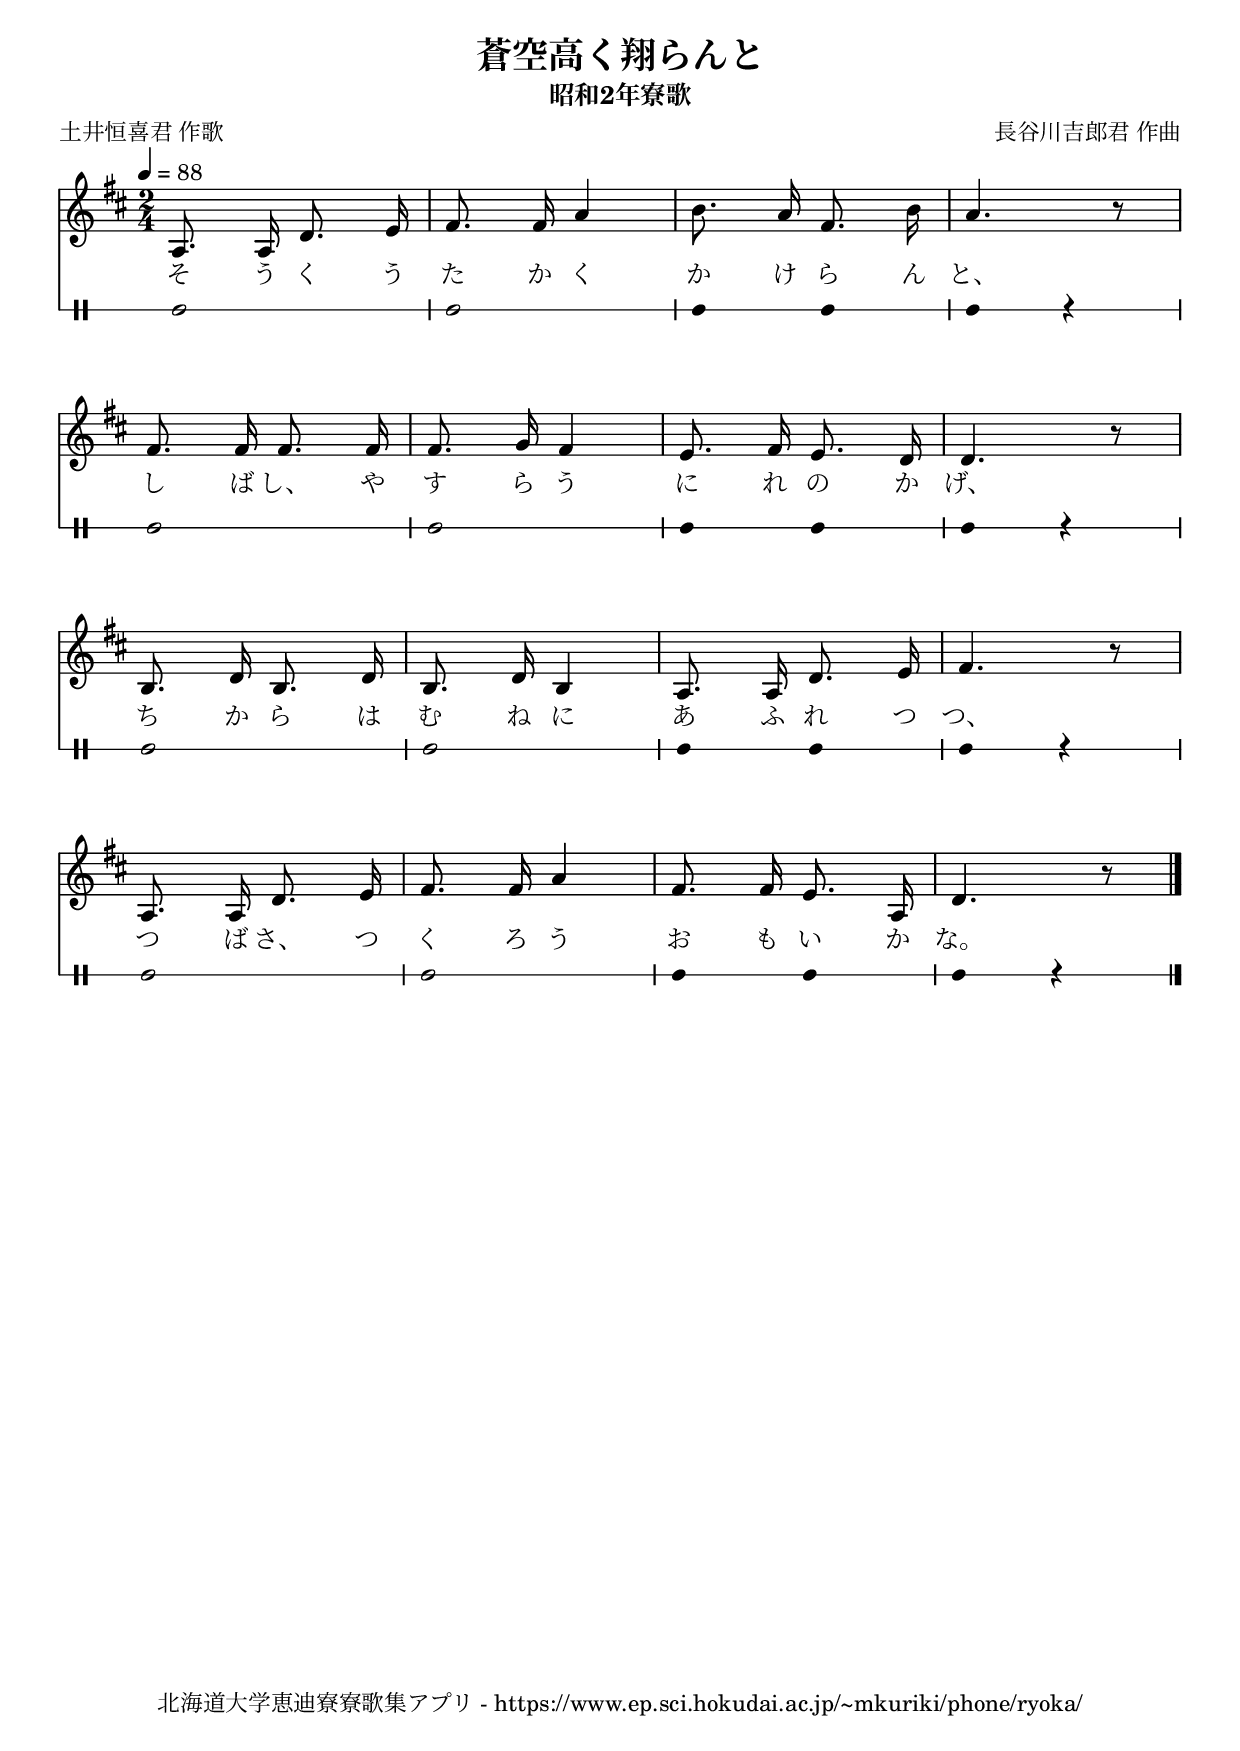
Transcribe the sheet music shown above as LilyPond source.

\version "2.18.2"

\paper {indent = 0}

\header {
  title = "蒼空高く翔らんと"
  subtitle = "昭和2年寮歌"
  composer = "長谷川吉郎君 作曲"
  poet = "土井恒喜君 作歌"
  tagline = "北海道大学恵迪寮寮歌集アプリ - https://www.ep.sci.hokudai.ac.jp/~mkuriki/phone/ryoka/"
}


melody = \relative c'{
  \tempo 4 = 88
  \autoBeamOff
  \numericTimeSignature
  \override BreathingSign.text = \markup { \musicglyph #"scripts.upedaltoe" } % ブレスの記号指定
  \key d \major  
  \time 2/4 
  a8. a16 d8. e16 | 
  fis8. fis16 a4 | 
  b8. a16 fis8. b16 | 
  a4. r8 | \break
  fis8. fis16 fis8. fis16 | 
  fis8. g16 fis4 | 
  e8. fis16 e8. d16 | 
  d4. r8 | \break
  b8. d16 b8. d16 | 
  b8. d16 b4 | 
  a8. a16 d8. e16 | 
  fis4. r8 | \break 
  a,8. a16 d8. e16 | 
  fis8. fis16 a4 | 
  fis8. fis16 e8. a,16 | 
  d4. r8 | 
  \bar "|."|
}

text = \lyricmode {
  そ う く う | 
  た か く | 
  か け ら ん | 
  と、 | 
  し ば し、 や | 
  す ら う | 
  に れ の か | 
  げ、 | 
  ち か ら は | 
  む ね に | 
  あ ふ れ つ | 
  つ、 | 
  つ ば さ、 つ | 
  く ろ う | 
  お も い か | 
  な。
}

harmony = \chordmode {
}

drum = \drummode{
  bd2 bd |
  bd4 bd bd r |
  bd2 bd |
  bd4 bd bd r |
  bd2 bd |
  bd4 bd bd r |
  bd2 bd |
  bd4 bd bd r |
}

\score {
  <<
    % ギターコード
    %{
    \new ChordNames \with {midiInstrument = #"acoustic guitar (nylon)"}{
      \set chordChanges = ##t
      \harmony
    }
    %}
    
    % メロディーライン
    \new Voice = "one"{\melody}
    % 歌詞
    \new Lyrics \lyricsto "one" \text
    % 太鼓
    \new DrumStaff \with{
      \remove "Time_signature_engraver"
      drumStyleTable = #percussion-style
      \override StaffSymbol.line-count = #1
      \hide Stem
    }
    \drum
  >>

  \midi {}
  \layout {
  \context {
    \Score
    \remove "Bar_number_engraver"
  }
}
}
